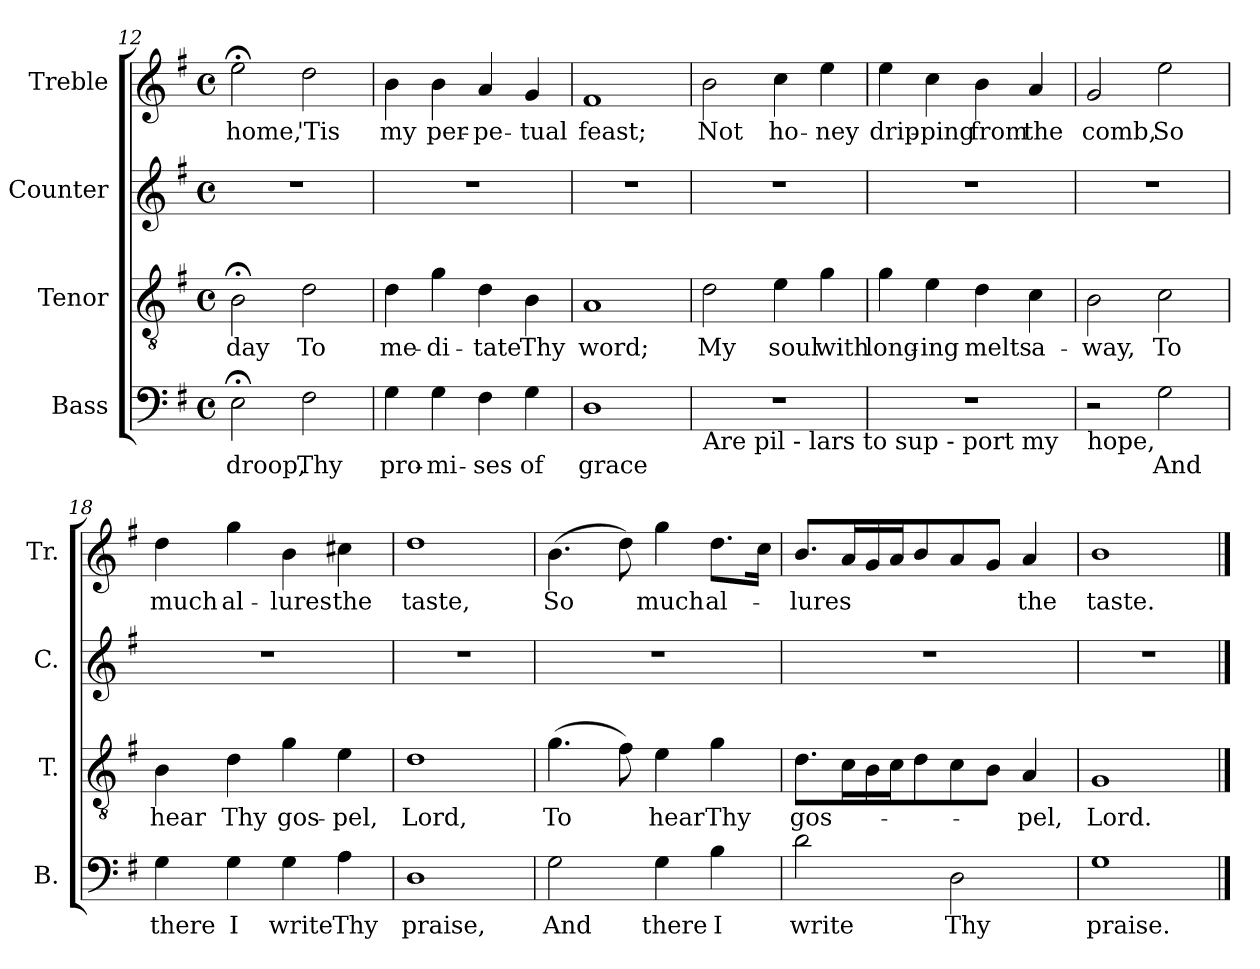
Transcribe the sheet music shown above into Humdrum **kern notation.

**kern	**text	**kern	**text	**kern	**kern	**text
*part4	*part4	*part3	*part3	*part2	*part1	*part1
*staff4	*staff4	*staff3	*staff3	*staff2	*staff1	*staff1
*I"Bass	*	*I"Tenor	*	*I"Counter	*I"Treble	*
*I'B.	*	*I'T.	*	*I'C.	*I'Tr.	*
*clefF4	*	*clefGv2	*	*clefG2	*clefG2	*
*k[f#]	*	*k[f#]	*	*k[f#]	*k[f#]	*
*M4/4	*	*M4/4	*	*M4/4	*M4/4	*
*met(c)	*	*met(c)	*	*met(c)	*met(c)	*
=12	=12	=12	=12	=12	=12	=12
2E;<\	droop,	2B;<\	day	1r	2ee;<\	home,
2F#\	Thy	2d\	To	.	2dd\	'Tis
=13	=13	=13	=13	=13	=13	=13
4G\	pro-	4d\	me-	1r	4b\	my
4G\	-mi-	4g\	-di-	.	4b\	per-
4F#\	-ses	4d\	-tate	.	4a/	-pe-
4G\	of	4B\	Thy	.	4g/	-tual
=14	=14	=14	=14	=14	=14	=14
1D	grace	1A	word;	1r	1f#	feast;
=15	=15	=15	=15	=15	=15	=15
!LO:TX:b:t=Are      pil - lars     to   sup - port    my	!	!	!	!	!	!
1r	.	2d\	My	1r	2b\	Not
.	.	4e\	soul	.	4cc\	ho-
.	.	4g\	with	.	4ee\	-ney
=16	=16	=16	=16	=16	=16	=16
1r	.	4g\	long-	1r	4ee\	drip-
.	.	4e\	-ing	.	4cc\	-ping
.	.	4d\	melts	.	4b\	from
.	.	4c\	a-	.	4a/	the
=17	=17	=17	=17	=17	=17	=17
!LO:TX:b:t=hope,	!	!	!	!	!	!
2r	.	2B\	-way,	1r	2g/	comb,
2G\	And	2c\	To	.	2ee\	So
=18	=18	=18	=18	=18	=18	=18
4G\	there	4B\	hear	1r	4dd\	much
4G\	I	4d\	Thy	.	4gg\	al-
4G\	write	4g\	gos-	.	4b\	-lures
4A\	Thy	4e\	-pel,	.	4cc#X\	the
=19	=19	=19	=19	=19	=19	=19
1D	praise,	1d	Lord,	1r	1dd	taste,
=20	=20	=20	=20	=20	=20	=20
2G\	And	(4.g\	To	1r	(4.b\	So
.	.	8f#\)	.	.	8dd\)	.
4G\	there	4e\	hear	.	4gg\	much
4B\	I	4g\	Thy	.	8.dd\L	al-
.	.	.	.	.	16cc\Jk	.
=21	=21	=21	=21	=21	=21	=21
2d\	write	8.d\L	gos-	1r	8.b/L	-lures
.	.	16c\L	.	.	16a/L	.
.	.	16B\	.	.	16g/	.
.	.	16c\J	.	.	16a/J	.
.	.	8d\	.	.	8b/	.
2D\	Thy	8c\	.	.	8a/	.
.	.	8B\J	.	.	8g/J	.
.	.	4A/	-pel,	.	4a/	the
=22	=22	=22	=22	=22	=22	=22
1G	praise.	1G	Lord.	1r	1b	taste.
==	==	==	==	==	==	==
*-	*-	*-	*-	*-	*-	*-
